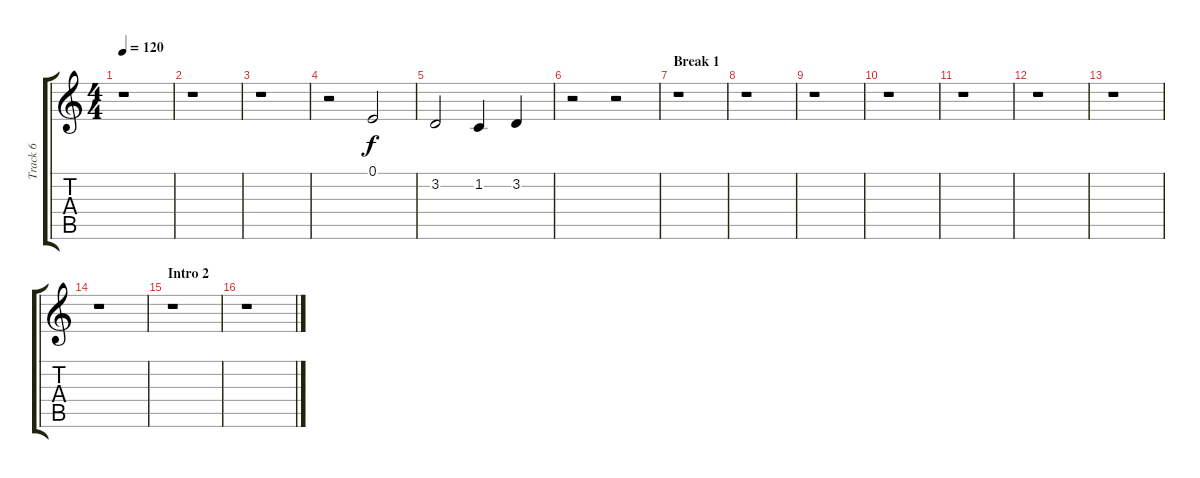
\track ("Track 6" "Track 6") {instrument churchorgan}
\staff {score tabs}
\tuning (E4 B3 G3 D3 A2 E2) {hide}
\ts (4 4)
\tempo 120
\clef g2
\ks c
r.1{dy f} |
r.1 |
r.1 |
r.2 0.1.2 |
3.2.2 1.2.4 3.2.4 |
r.2 r.2 |
\section ("" "Break 1")
r.1 |
r.1 |
r.1 |
r.1 |
r.1 |
r.1 |
r.1 |
r.1 |
\section ("" "Intro 2")
r.1 |
r.1
